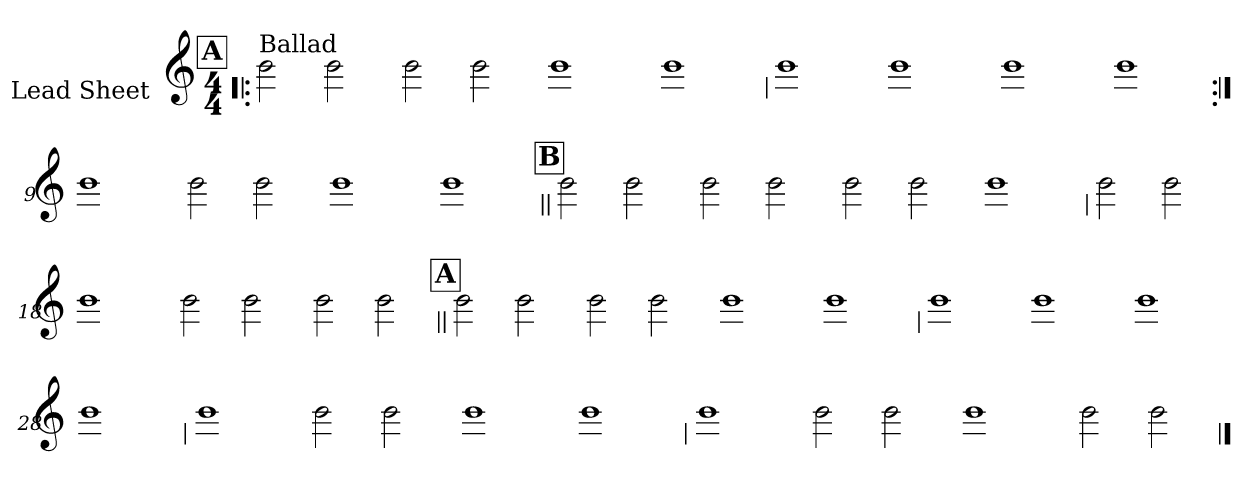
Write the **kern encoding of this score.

**kern
*part1
*staff1
*I"Lead Sheet
*stria0
*clefG2
*k[]
*a:
*M4/4
!!LO:REH:place=s1:a:t=A
=1!|:
!LO:TX:a:t=Ballad
2b
2b
=2-
2b
2b
=3-
1b
=4-
1b
!!LO:LB:g=z
=5
1b
=6-
1b
=7-
1b
=8-
1b
!!LO:LB:g=z
=9:|!
1b
=10-
2b
2b
=11-
1b
=12-
1b
!!LO:LB:g=z
!!LO:REH:place=s1:a:t=B
=13||
2b
2b
=14-
2b
2b
=15-
2b
2b
=16-
1b
!!LO:LB:g=z
=17
2b
2b
=18-
1b
=19-
2b
2b
=20-
2b
2b
!!LO:LB:g=z
!!LO:REH:place=s1:a:t=A
=21||
2b
2b
=22-
2b
2b
=23-
1b
=24-
1b
!!LO:LB:g=z
=25
1b
=26-
1b
=27-
1b
=28-
1b
!!LO:LB:g=z
=29
1b
=30-
2b
2b
=31-
1b
=32-
1b
!!LO:LB:g=z
=33
1b
=34-
2b
2b
=35-
1b
=36-
2b
2b
==
*-
